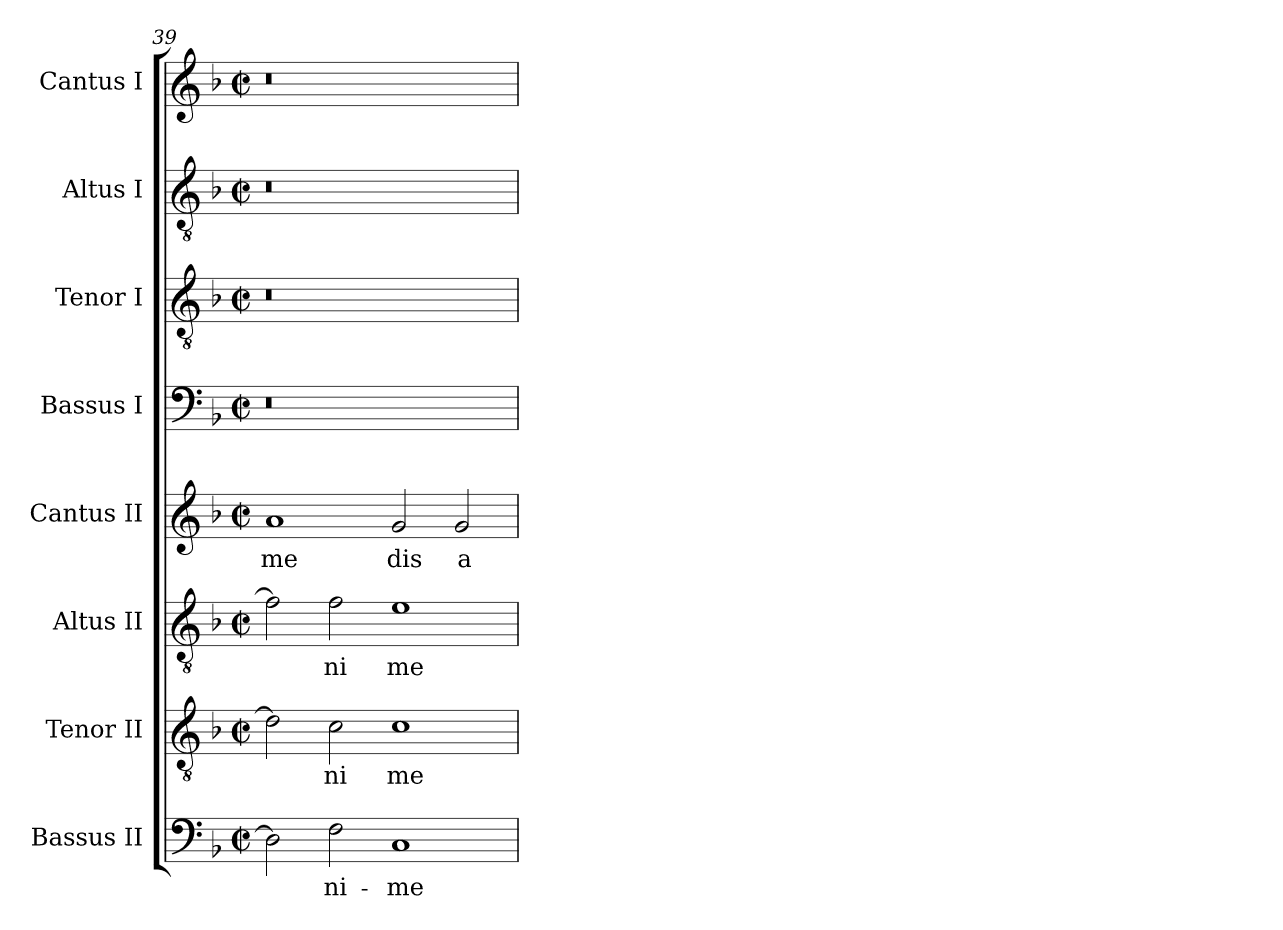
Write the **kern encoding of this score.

**kern	**text	**kern	**text	**kern	**text	**kern	**text	**kern	**kern	**kern	**kern
*part8	*part8	*part7	*part7	*part6	*part6	*part5	*part5	*part4	*part3	*part2	*part1
*staff8	*staff8	*staff7	*staff7	*staff6	*staff6	*staff5	*staff5	*staff4	*staff3	*staff2	*staff1
*I"Bassus II	*	*I"Tenor II	*	*I"Altus II	*	*I"Cantus II	*	*I"Bassus I	*I"Tenor I	*I"Altus I	*I"Cantus I
*clefF4	*	*clefGv2	*	*clefGv2	*	*clefG2	*	*clefF4	*clefGv2	*clefGv2	*clefG2
*k[b-]	*	*k[b-]	*	*k[b-]	*	*k[b-]	*	*k[b-]	*k[b-]	*k[b-]	*k[b-]
*F:	*	*F:	*	*F:	*	*F:	*	*F:	*F:	*F:	*F:
*M2/2	*	*M2/2	*	*M2/2	*	*M2/2	*	*M2/2	*M2/2	*M2/2	*M2/2
*met(c|)	*	*met(c|)	*	*met(c|)	*	*met(c|)	*	*met(c|)	*met(c|)	*met(c|)	*met(c|)
=39	=39	=39	=39	=39	=39	=39	=39	=39	=39	=39	=39
!	!	!	!	!	!	!	!LO:LY:b:cj	!	!	!	!
2D\]	.	2d\]	.	2f\]	.	1a	me	0r	0r	0r	0r
!	!LO:LY:b:cj	!	!LO:LY:b:cj	!	!LO:LY:b:cj	!	!	!	!	!	!
2F\	-ni-	2c\	ni	2f\	ni	.	.	.	.	.	.
!	!LO:LY:b:cj	!	!LO:LY:b:cj	!	!LO:LY:b:cj	!	!LO:LY:b:cj	!	!	!	!
1C	-me-	1c	me	1e	me	2g/	dis	.	.	.	.
!	!	!	!	!	!	!	!LO:LY:b:cj	!	!	!	!
.	.	.	.	.	.	2g/	a	.	.	.	.
=	=	=	=	=	=	=	=	=	=	=	=
*-	*-	*-	*-	*-	*-	*-	*-	*-	*-	*-	*-
